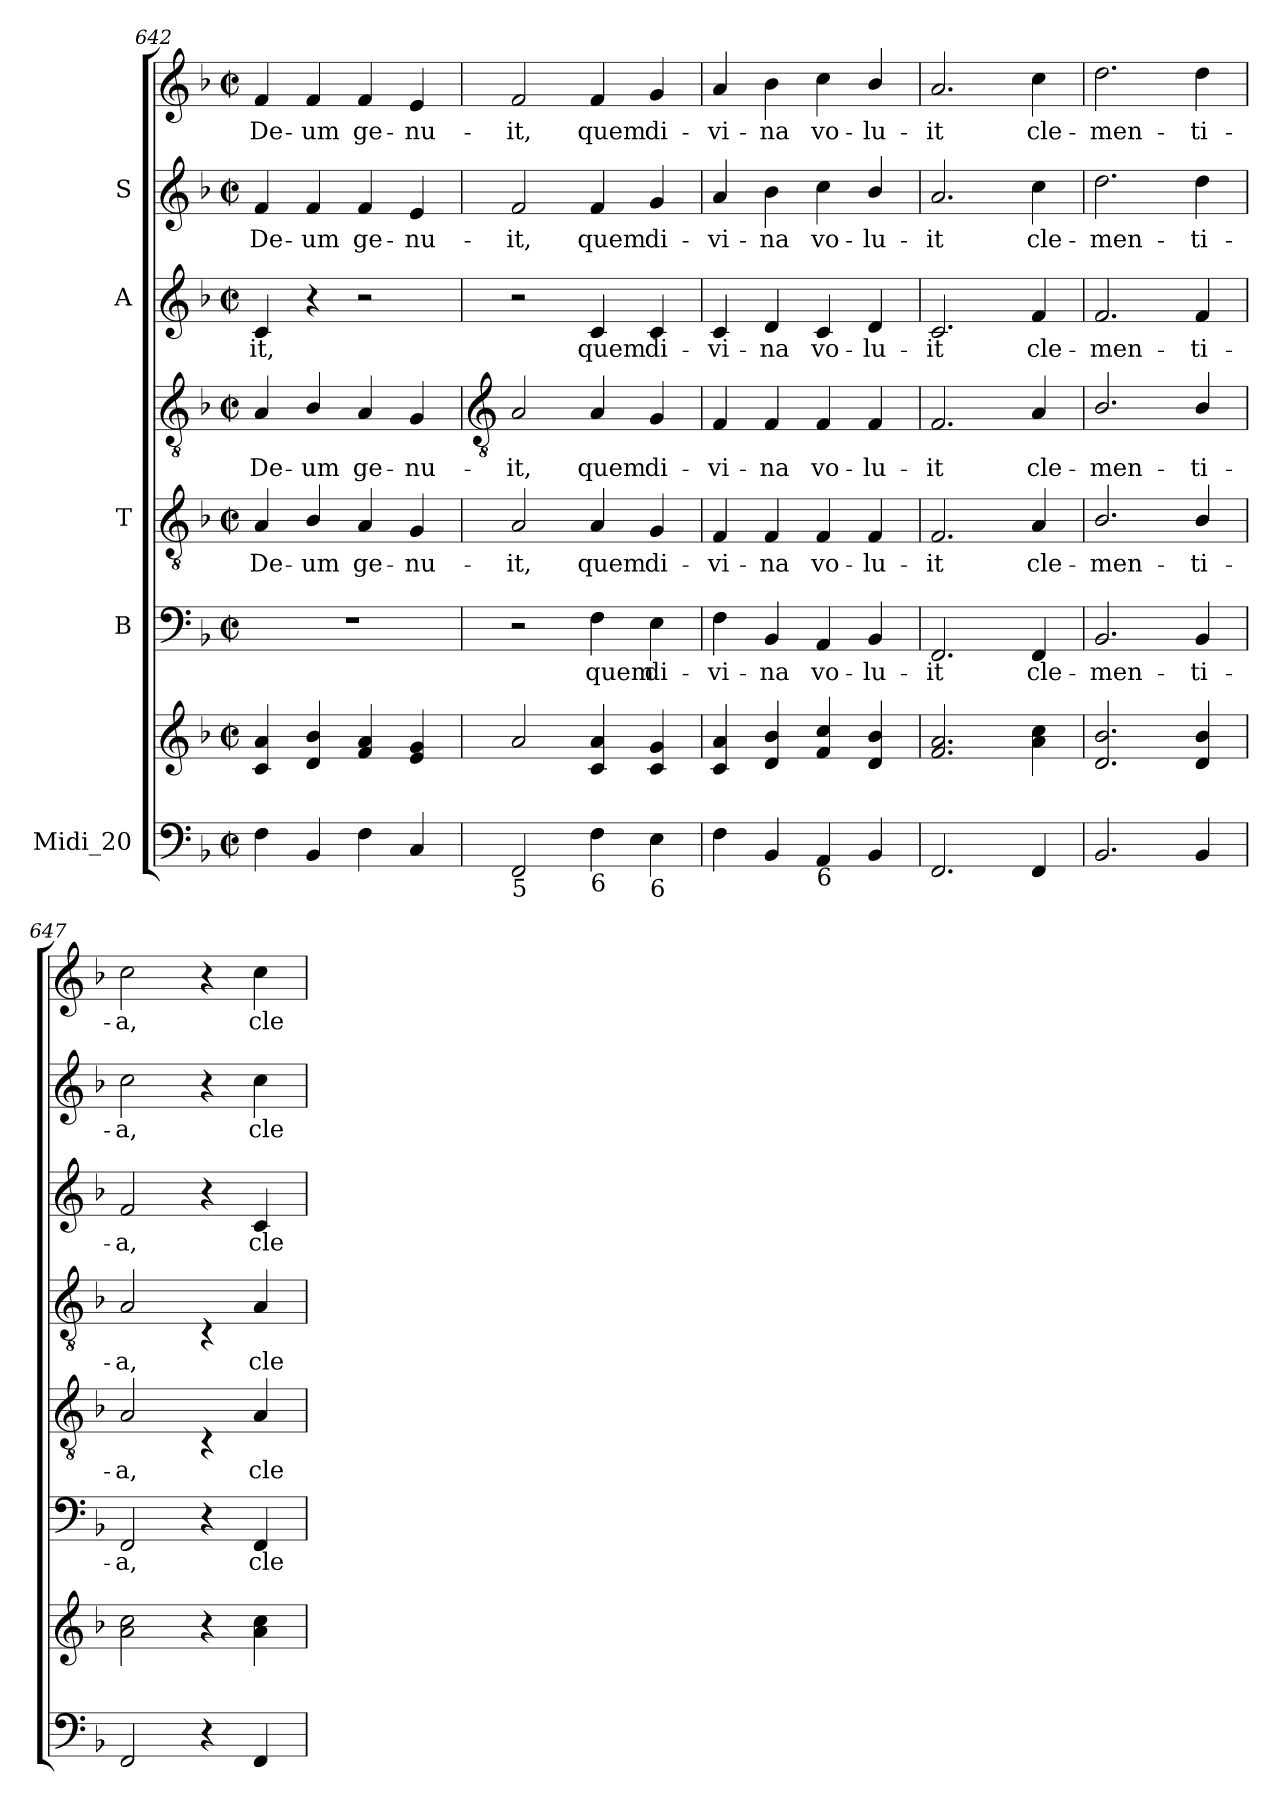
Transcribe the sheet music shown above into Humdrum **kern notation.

**kern	**kern	**kern	**text	**kern	**text	**kern	**text	**kern	**text	**kern	**text	**kern	**text
*part5	*part5	*part4	*part4	*part3	*part3	*part3	*part3	*part2	*part2	*part1	*part1	*part1	*part1
*staff8	*staff7	*staff6	*staff6	*staff5	*staff5	*staff4	*staff4	*staff3	*staff3	*staff2	*staff2	*staff1	*staff1
*I"Midi_20	*	*I"B	*	*I"T	*	*	*	*I"A	*	*I"S	*	*	*
*clefF4	*clefG2	*clefF4	*	*clefGv2	*	*clefGv2	*	*clefG2	*	*clefG2	*	*clefG2	*
*k[b-]	*k[b-]	*k[b-]	*	*k[b-]	*	*k[b-]	*	*k[b-]	*	*k[b-]	*	*k[b-]	*
*F:	*F:	*F:	*	*F:	*	*F:	*	*F:	*	*F:	*	*F:	*
*M2/2	*M2/2	*M2/2	*	*M2/2	*	*M2/2	*	*M2/2	*	*M2/2	*	*M2/2	*
*met(c|)	*met(c|)	*met(c|)	*	*met(c|)	*	*met(c|)	*	*met(c|)	*	*met(c|)	*	*met(c|)	*
=642	=642	=642	=642	=642	=642	=642	=642	=642	=642	=642	=642	=642	=642
!	!	!	!	!	!LO:LY:b	!	!LO:LY:b	!	!LO:LY:b	!	!LO:LY:b	!	!LO:LY:b
4F	4c 4a	1r	.	4A	De-	4A	De-	4c	-it,	4f	De-	4f	De-
!	!	!	!	!	!LO:LY:b	!	!LO:LY:b	!	!	!	!LO:LY:b	!	!LO:LY:b
4BB-	4d 4b-	.	.	4B-/	-um	4B-/	-um	4r	.	4f	-um	4f	-um
!	!	!	!	!	!LO:LY:b	!	!LO:LY:b	!	!	!	!LO:LY:b	!	!LO:LY:b
4F	4f 4a	.	.	4A	ge-	4A	ge-	2r	.	4f	ge-	4f	ge-
!	!	!	!	!	!LO:LY:b	!	!LO:LY:b	!	!	!	!LO:LY:b	!	!LO:LY:b
4C	4e 4g	.	.	4G	-nu-	4G	-nu-	.	.	4e	-nu-	4e	-nu-
!!LO:LB:g=z
=643	=643	=643	=643	=643	=643	=643	=643	=643	=643	=643	=643	=643	=643
*	*	*	*	*	*	*clefGv2	*	*	*	*	*	*	*
!LO:TX:b:t=5	!	!	!	!	!	!	!	!	!	!	!	!	!
!	!	!	!	!	!LO:LY:b	!	!LO:LY:b	!	!	!	!LO:LY:b	!	!LO:LY:b
2FF	2a	2r	.	2A	-it,	2A	-it,	2r	.	2f	-it,	2f	-it,
!LO:TX:b:t=6	!	!	!	!	!	!	!	!	!	!	!	!	!
!	!	!	!LO:LY:b	!	!LO:LY:b	!	!LO:LY:b	!	!LO:LY:b	!	!LO:LY:b	!	!LO:LY:b
4F	4c 4a	4F	quem	4A	quem	4A	quem	4c	quem	4f	quem	4f	quem
!LO:TX:b:t=6	!	!	!	!	!	!	!	!	!	!	!	!	!
!	!	!	!LO:LY:b	!	!LO:LY:b	!	!LO:LY:b	!	!LO:LY:b	!	!LO:LY:b	!	!LO:LY:b
4E	4c 4g	4E	di-	4G	di-	4G	di-	4c	di-	4g	di-	4g	di-
=644	=644	=644	=644	=644	=644	=644	=644	=644	=644	=644	=644	=644	=644
!	!	!	!LO:LY:b	!	!LO:LY:b	!	!LO:LY:b	!	!LO:LY:b	!	!LO:LY:b	!	!LO:LY:b
4F	4c 4a	4F	-vi-	4F	-vi-	4F	-vi-	4c	-vi-	4a	-vi-	4a	-vi-
!	!	!	!LO:LY:b	!	!LO:LY:b	!	!LO:LY:b	!	!LO:LY:b	!	!LO:LY:b	!	!LO:LY:b
4BB-	4d 4b-	4BB-	-na	4F	-na	4F	-na	4d	-na	4b-	-na	4b-	-na
!LO:TX:b:t=6	!	!	!	!	!	!	!	!	!	!	!	!	!
!	!	!	!LO:LY:b	!	!LO:LY:b	!	!LO:LY:b	!	!LO:LY:b	!	!LO:LY:b	!	!LO:LY:b
4AA	4f 4cc	4AA	vo-	4F	vo-	4F	vo-	4c	vo-	4cc	vo-	4cc	vo-
!	!	!	!LO:LY:b	!	!LO:LY:b	!	!LO:LY:b	!	!LO:LY:b	!	!LO:LY:b	!	!LO:LY:b
4BB-	4d 4b-	4BB-	-lu-	4F	-lu-	4F	-lu-	4d	-lu-	4b-/	-lu-	4b-/	-lu-
=645	=645	=645	=645	=645	=645	=645	=645	=645	=645	=645	=645	=645	=645
!	!	!	!LO:LY:b	!	!LO:LY:b	!	!LO:LY:b	!	!LO:LY:b	!	!LO:LY:b	!	!LO:LY:b
2.FF	2.f 2.a	2.FF	-it	2.F	-it	2.F	-it	2.c	-it	2.a	-it	2.a	-it
!	!	!	!LO:LY:b	!	!LO:LY:b	!	!LO:LY:b	!	!LO:LY:b	!	!LO:LY:b	!	!LO:LY:b
4FF	4a 4cc	4FF	cle-	4A	cle-	4A	cle-	4f	cle-	4cc	cle-	4cc	cle-
=646	=646	=646	=646	=646	=646	=646	=646	=646	=646	=646	=646	=646	=646
!	!	!	!LO:LY:b	!	!LO:LY:b	!	!LO:LY:b	!	!LO:LY:b	!	!LO:LY:b	!	!LO:LY:b
2.BB-	2.d 2.b-	2.BB-	-men-	2.B-/	-men-	2.B-/	-men-	2.f	-men-	2.dd	-men-	2.dd	-men-
!	!	!	!LO:LY:b	!	!LO:LY:b	!	!LO:LY:b	!	!LO:LY:b	!	!LO:LY:b	!	!LO:LY:b
4BB-	4d 4b-	4BB-	-ti-	4B-/	-ti-	4B-/	-ti-	4f	-ti-	4dd	-ti-	4dd	-ti-
=647	=647	=647	=647	=647	=647	=647	=647	=647	=647	=647	=647	=647	=647
!	!	!	!LO:LY:b	!	!LO:LY:b	!	!LO:LY:b	!	!LO:LY:b	!	!LO:LY:b	!	!LO:LY:b
2FF	2a 2cc	2FF	-a,	2A	-a,	2A	-a,	2f	-a,	2cc	-a,	2cc	-a,
4r	4r	4r	.	4rBB	.	4rBB	.	4r	.	4r	.	4r	.
!	!	!	!LO:LY:b	!	!LO:LY:b	!	!LO:LY:b	!	!LO:LY:b	!	!LO:LY:b	!	!LO:LY:b
4FF	4a 4cc	4FF	cle-	4A	cle-	4A	cle-	4c	cle-	4cc	cle-	4cc	cle-
=	=	=	=	=	=	=	=	=	=	=	=	=	=
*-	*-	*-	*-	*-	*-	*-	*-	*-	*-	*-	*-	*-	*-
